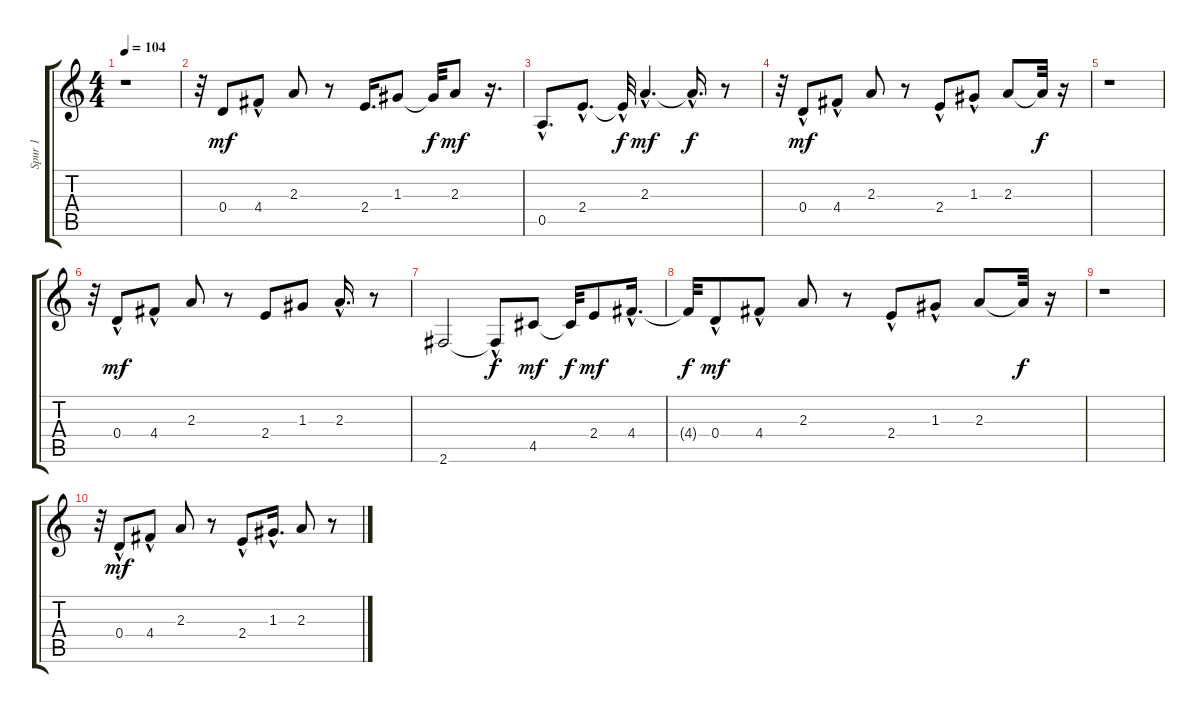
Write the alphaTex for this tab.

\track ("Spur 1" "Spur 1") {instrument electricguitarclean}
\staff {score tabs}
\tuning (E4 B3 G3 D3 A2 E2) {hide}
\ts (4 4)
\tempo 104
\clef g2
\ks c
r.1{dy mf} |
r.32 0.4.8 4.4{hac}.8 2.3.8 r.8 2.4.16{d} 1.3.8 1.3{t}.32{dy f} 2.3.8{dy mf} r.16{d} |
0.5{hac}.8{d} 2.4{hac}.8{d} 2.4{hac t}.32{dy f} 2.3{hac}.4{d dy mf} 2.3{hac t}.16{d dy f} r.8 |
r.32 0.4{hac}.8{dy mf} 4.4{hac}.8 2.3.8 r.8 2.4{hac}.8 1.3{hac}.8 2.3.8 2.3{t}.32{dy f} r.16 |
r.1 |
r.32 0.4{hac}.8{dy mf} 4.4{hac}.8 2.3.8 r.8 2.4.8 1.3.8 2.3{hac}.16{d} r.8 |
2.6.2 2.6{hac t}.8{dy f} 4.5.8{dy mf} 4.5{t}.32{dy f} 2.4.8{dy mf} 4.4{hac}.16{d} |
4.4{t}.32{dy f} 0.4{hac}.8{dy mf} 4.4{hac}.8 2.3.8 r.8 2.4{hac}.8 1.3{hac}.8 2.3.8 2.3{t}.32{dy f} r.16 |
r.1 |
r.32 0.4{hac}.8{dy mf} 4.4{hac}.8 2.3.8 r.8 2.4{hac}.8 1.3{hac}.16{d} 2.3.8 r.8
